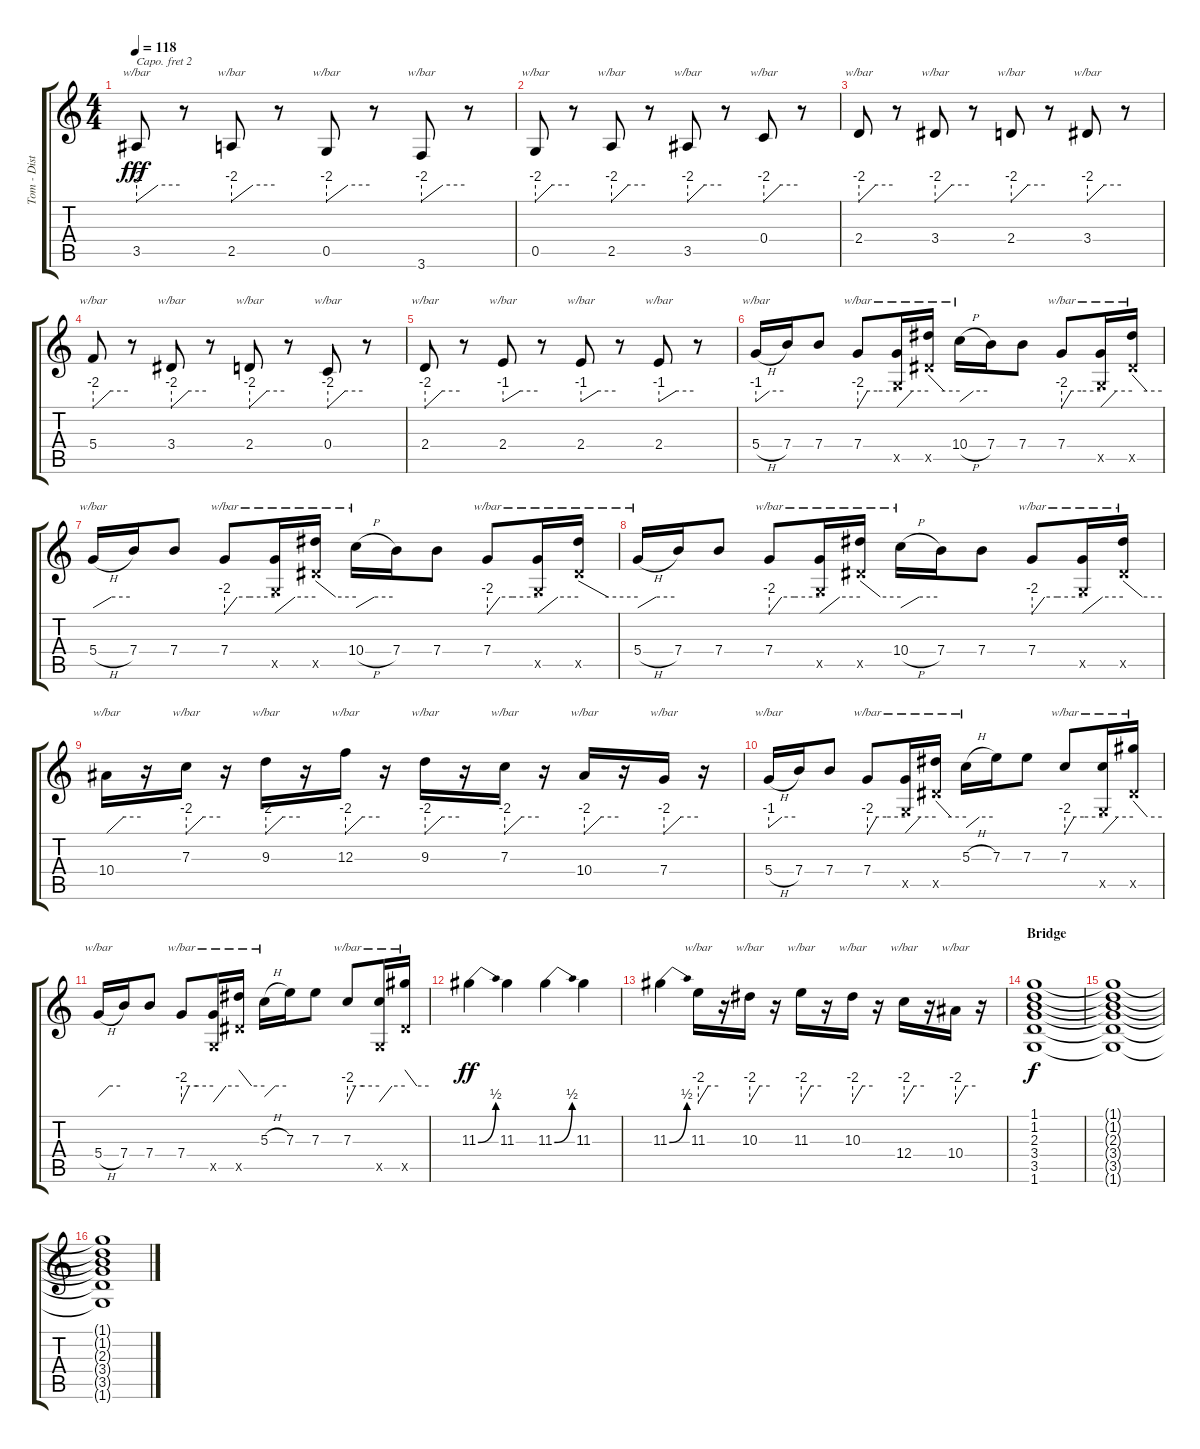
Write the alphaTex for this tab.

\track ("Tom - Distortion" "Tom - Dist") {instrument distortionguitar}
\staff {score tabs}
\capo 2
\tuning (E4 B3 G3 D3 A2 E2) {hide}
\ts (4 4)
\tempo 118
\clef g2
\ks c
3.5.8{tbe (custom default 0 -8 30 0 60 0) dy fff} r.8 2.5.8{tbe (custom default 0 -8 30 0 60 0)} r.8 0.5.8{tbe (custom default 0 -8 30 0 60 0)} r.8 3.6.8{tbe (custom default 0 -8 30 0 60 0)} r.8 |
0.5.8{tbe (custom default 0 -8 30 0 60 0)} r.8 2.5.8{tbe (custom default 0 -8 30 0 60 0)} r.8 3.5.8{tbe (custom default 0 -8 30 0 60 0)} r.8 0.4.8{tbe (custom default 0 -8 30 0 60 0)} r.8 |
2.4.8{tbe (custom default 0 -8 30 0 60 0)} r.8 3.4.8{tbe (custom default 0 -8 30 0 60 0)} r.8 2.4.8{tbe (custom default 0 -8 30 0 60 0)} r.8 3.4.8{tbe (custom default 0 -8 30 0 60 0)} r.8 |
5.4.8{tbe (custom default 0 -8 30 0 60 0)} r.8 3.4.8{tbe (custom default 0 -8 30 0 60 0)} r.8 2.4.8{tbe (custom default 0 -8 30 0 60 0)} r.8 0.4.8{tbe (custom default 0 -8 30 0 60 0)} r.8 |
2.4.8{tbe (custom default 0 -8 30 0 60 0)} r.8 2.4.8{tbe (custom default 0 -4 30 0 60 0)} r.8 2.4.8{tbe (custom default 0 -4 30 0 60 0)} r.8 2.4.8{tbe (custom default 0 -4 30 0 60 0)} r.8 |
5.4{h}.16{tbe (custom default 0 -4 30 0 60 0)} 7.4.16 7.4.8 7.4.8{tbe (custom default 0 -8 15 0 30 0 60 0)} (7.4{t} 0.5{x}).16{tbe (custom default 0 -8 30 0 60 0)} (7.4{t} 0.5{x}).16{tbe (custom default 0 8 30 0 60 0)} 10.4{h}.16{tbe (custom default 0 -4 30 0 60 0)} 7.4.16 7.4.8 7.4.8{tbe (custom default 0 -8 15 0 30 0 60 0)} (7.4{t} 0.5{x}).16{tbe (custom default 0 -8 30 0 60 0)} (7.4{t} 0.5{x}).16{tbe (custom default 0 8 30 0 60 0)} |
5.4{h}.16{tbe (custom default 0 -4 30 0 60 0)} 7.4.16 7.4.8 7.4.8{tbe (custom default 0 -8 15 0 30 0 60 0)} (7.4{t} 0.5{x}).16{tbe (custom default 0 -8 30 0 60 0)} (7.4{t} 0.5{x}).16{tbe (custom default 0 8 30 0 60 0)} 10.4{h}.16{tbe (custom default 0 -4 30 0 60 0)} 7.4.16 7.4.8 7.4.8{tbe (custom default 0 -8 15 0 30 0 60 0)} (7.4{t} 0.5{x}).16{tbe (custom default 0 -8 30 0 60 0)} (7.4{t} 0.5{x}).16{tbe (custom default 0 8 30 0 60 0)} |
5.4{h}.16{tbe (custom default 0 -4 30 0 60 0)} 7.4.16 7.4.8 7.4.8{tbe (custom default 0 -8 15 0 30 0 60 0)} (7.4{t} 0.5{x}).16{tbe (custom default 0 -8 30 0 60 0)} (7.4{t} 0.5{x}).16{tbe (custom default 0 8 30 0 60 0)} 10.4{h}.16{tbe (custom default 0 -4 30 0 60 0)} 7.4.16 7.4.8 7.4.8{tbe (custom default 0 -8 15 0 30 0 60 0)} (7.4{t} 0.5{x}).16{tbe (custom default 0 -8 30 0 60 0)} (7.4{t} 0.5{x}).16{tbe (custom default 0 8 30 0 60 0)} |
10.4.16{tbe (custom default 0 -8 30 0 60 0)} r.16 7.3.16{tbe (custom default 0 -8 30 0 60 0)} r.16 9.3.16{tbe (custom default 0 -8 30 0 60 0)} r.16 12.3.16{tbe (custom default 0 -8 30 0 60 0)} r.16 9.3.16{tbe (custom default 0 -8 30 0 60 0)} r.16 7.3.16{tbe (custom default 0 -8 30 0 60 0)} r.16 10.4.16{tbe (custom default 0 -8 30 0 60 0)} r.16 7.4.16{tbe (custom default 0 -8 30 0 60 0)} r.16 |
5.4{h}.16{tbe (custom default 0 -4 30 0 60 0)} 7.4.16 7.4.8 7.4.8{tbe (custom default 0 -8 15 0 30 0 60 0)} (7.4{t} 0.5{x}).16{tbe (custom default 0 -8 30 0 60 0)} (7.4{t} 0.5{x}).16{tbe (custom default 0 8 30 0 60 0)} 5.3{h}.16{tbe (custom default 0 -4 30 0 60 0)} 7.3.16 7.3.8 7.3.8{tbe (custom default 0 -8 15 0 30 0 60 0)} (7.3{t} 0.5{x}).16{tbe (custom default 0 -8 30 0 60 0)} (7.3{t} 0.5{x}).16{tbe (custom default 0 8 30 0 60 0)} |
5.4{h}.16{tbe (custom default 0 -4 30 0 60 0)} 7.4.16 7.4.8 7.4.8{tbe (custom default 0 -8 15 0 30 0 60 0)} (7.4{t} 0.5{x}).16{tbe (custom default 0 -8 30 0 60 0)} (7.4{t} 0.5{x}).16{tbe (custom default 0 8 30 0 60 0)} 5.3{h}.16{tbe (custom default 0 -4 30 0 60 0)} 7.3.16 7.3.8 7.3.8{tbe (custom default 0 -8 15 0 30 0 60 0)} (7.3{t} 0.5{x}).16{tbe (custom default 0 -8 30 0 60 0)} (7.3{t} 0.5{x}).16{tbe (custom default 0 8 30 0 60 0)} |
11.3{be (bend 0 0 60 2)}.4{dy ff} 11.3.4 11.3{be (bend 0 0 60 2)}.4 11.3.4 |
11.3{be (bend 0 0 60 2)}.4 11.3.16{tbe (custom default 0 -8 30 0 60 0)} r.16 10.3.16{tbe (custom default 0 -8 30 0 60 0)} r.16 11.3.16{tbe (custom default 0 -8 30 0 60 0)} r.16 10.3.16{tbe (custom default 0 -8 30 0 60 0)} r.16 12.4.16{tbe (custom default 0 -8 30 0 60 0)} r.16 10.4.16{tbe (custom default 0 -8 30 0 60 0)} r.16 |
\section ("" "Bridge")
(1.1 1.2 2.3 3.4 3.5 1.6).1{dy f volume 16 balance 8 instrument distortionguitar} |
(1.1{t} 1.2{t} 2.3{t} 3.4{t} 3.5{t} 1.6{t}).1 |
(1.1{t} 1.2{t} 2.3{t} 3.4{t} 3.5{t} 1.6{t}).1
